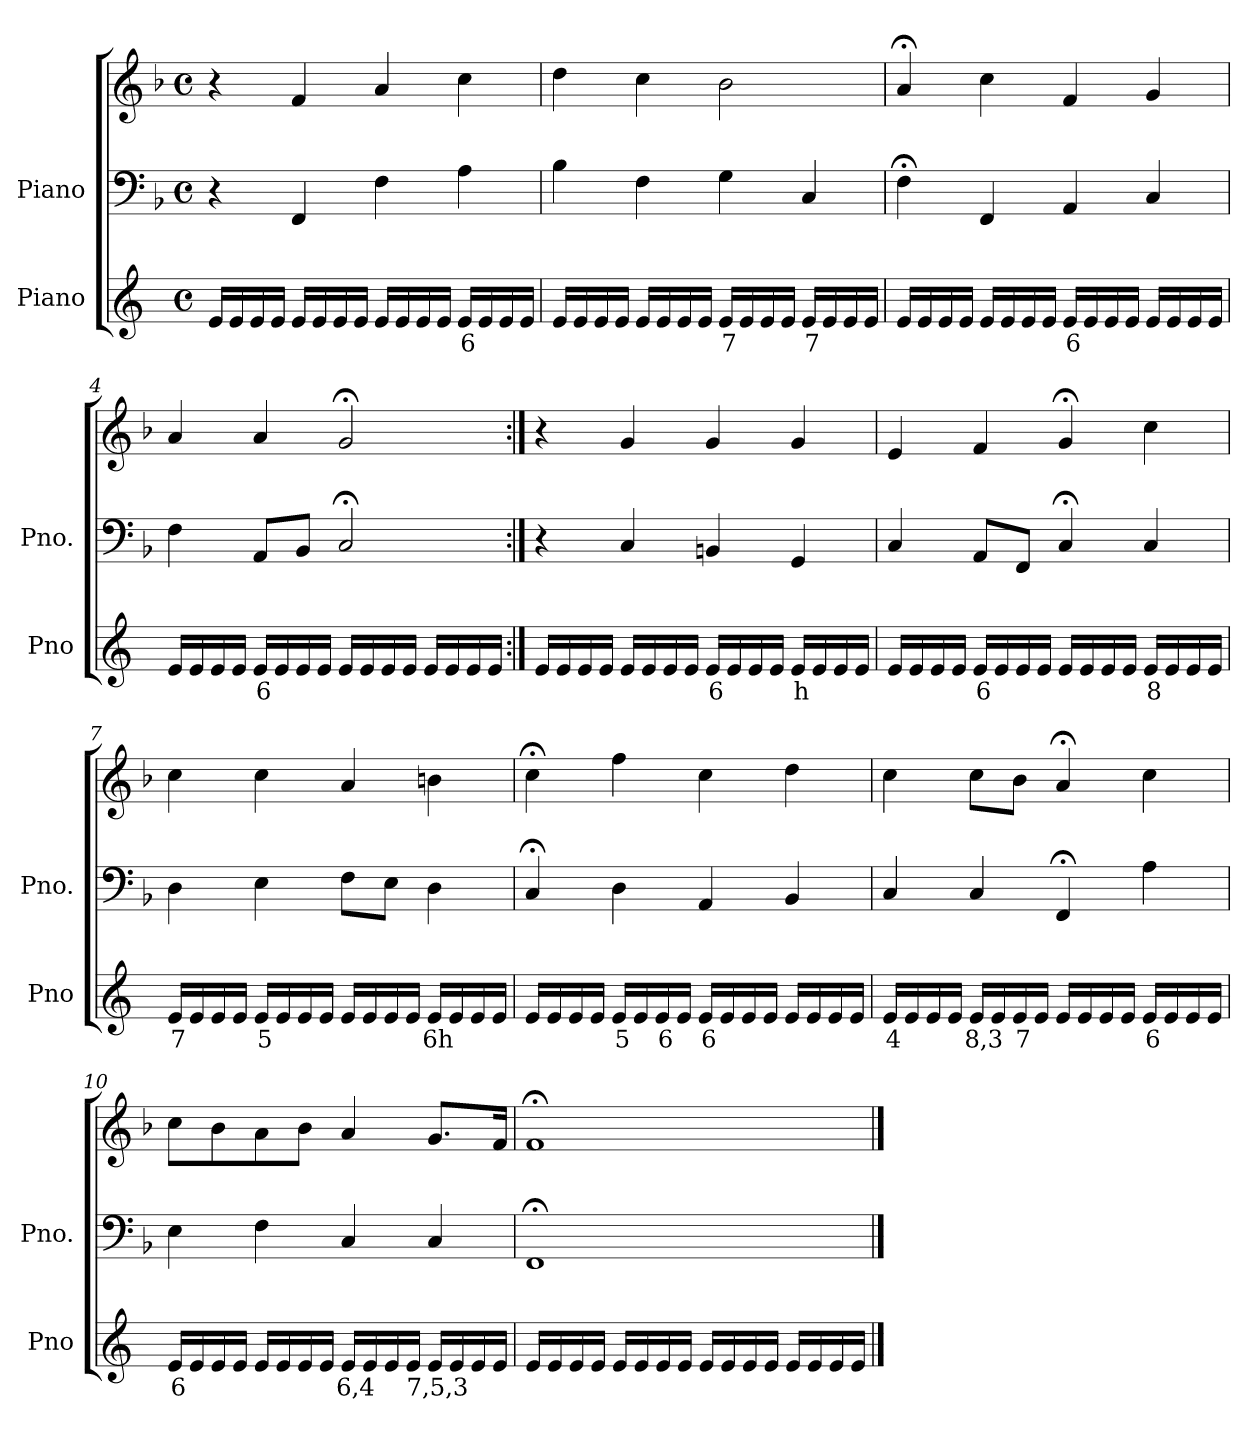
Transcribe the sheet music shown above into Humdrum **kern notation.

**kern	**text	**kern	**kern
*part2	*part2	*part1	*part1
*staff3	*staff3	*staff2	*staff1
*I"Piano	*	*I"Piano	*
*I'Pno	*	*I'Pno.	*
*clefG2	*	*clefF4	*clefG2
*k[]	*	*k[b-]	*k[b-]
*M4/4	*	*M4/4	*M4/4
*met(c)	*	*met(c)	*met(c)
=1	=1	=1	=1
16e/LL	.	4r	4r
16e/	.	.	.
16e/	.	.	.
16e/JJ	.	.	.
16e/LL	.	4FF/	4f/
16e/	.	.	.
16e/	.	.	.
16e/JJ	.	.	.
16e/LL	.	4F\	4a/
16e/	.	.	.
16e/	.	.	.
16e/JJ	.	.	.
!	!LO:LY:b	!	!
16e/LL	6	4A\	4cc\
16e/	.	.	.
16e/	.	.	.
16e/JJ	.	.	.
=2	=2	=2	=2
16e/LL	.	4B-\	4dd\
16e/	.	.	.
16e/	.	.	.
16e/JJ	.	.	.
16e/LL	.	4F\	4cc\
16e/	.	.	.
16e/	.	.	.
16e/JJ	.	.	.
!	!LO:LY:b	!	!
16e/LL	7	4G\	2b-\
16e/	.	.	.
16e/	.	.	.
16e/JJ	.	.	.
!	!LO:LY:b	!	!
16e/LL	7	4C/	.
16e/	.	.	.
16e/	.	.	.
16e/JJ	.	.	.
=3	=3	=3	=3
16e/LL	.	4F;<\	4a;</
16e/	.	.	.
16e/	.	.	.
16e/JJ	.	.	.
16e/LL	.	4FF/	4cc\
16e/	.	.	.
16e/	.	.	.
16e/JJ	.	.	.
!	!LO:LY:b	!	!
16e/LL	6	4AA/	4f/
16e/	.	.	.
16e/	.	.	.
16e/JJ	.	.	.
16e/LL	.	4C/	4g/
16e/	.	.	.
16e/	.	.	.
16e/JJ	.	.	.
=4	=4	=4	=4
16e/LL	.	4F\	4a/
16e/	.	.	.
16e/	.	.	.
16e/JJ	.	.	.
!	!LO:LY:b	!	!
16e/LL	6	8AA/L	4a/
16e/	.	.	.
16e/	.	8BB-/J	.
16e/JJ	.	.	.
16e/LL	.	2C;</	2g;</
16e/	.	.	.
16e/	.	.	.
16e/JJ	.	.	.
16e/LL	.	.	.
16e/	.	.	.
16e/	.	.	.
16e/JJ	.	.	.
=5:|!	=5:|!	=5:|!	=5:|!
16e/LL	.	4r	4r
16e/	.	.	.
16e/	.	.	.
16e/JJ	.	.	.
16e/LL	.	4C/	4g/
16e/	.	.	.
16e/	.	.	.
16e/JJ	.	.	.
!	!LO:LY:b	!	!
16e/LL	6	4BBn/	4g/
16e/	.	.	.
16e/	.	.	.
16e/JJ	.	.	.
!	!LO:LY:b	!	!
16e/LL	h	4GG/	4g/
16e/	.	.	.
16e/	.	.	.
16e/JJ	.	.	.
=6	=6	=6	=6
16e/LL	.	4C/	4e/
16e/	.	.	.
16e/	.	.	.
16e/JJ	.	.	.
!	!LO:LY:b	!	!
16e/LL	6	8AA/L	4f/
16e/	.	.	.
16e/	.	8FF/J	.
16e/JJ	.	.	.
16e/LL	.	4C;</	4g;</
16e/	.	.	.
16e/	.	.	.
16e/JJ	.	.	.
!	!LO:LY:b	!	!
16e/LL	8	4C/	4cc\
16e/	.	.	.
16e/	.	.	.
16e/JJ	.	.	.
=7	=7	=7	=7
!	!LO:LY:b	!	!
16e/LL	7	4D\	4cc\
16e/	.	.	.
16e/	.	.	.
16e/JJ	.	.	.
!	!LO:LY:b	!	!
16e/LL	5	4E\	4cc\
16e/	.	.	.
16e/	.	.	.
16e/JJ	.	.	.
16e/LL	.	8F\L	4a/
16e/	.	.	.
16e/	.	8E\J	.
16e/JJ	.	.	.
!	!LO:LY:b	!	!
16e/LL	6h	4D\	4bn\
16e/	.	.	.
16e/	.	.	.
16e/JJ	.	.	.
=8	=8	=8	=8
16e/LL	.	4C;</	4cc;<\
16e/	.	.	.
16e/	.	.	.
16e/JJ	.	.	.
!	!LO:LY:b	!	!
16e/LL	5	4D\	4ff\
16e/	.	.	.
!	!LO:LY:b	!	!
16e/	6	.	.
16e/JJ	.	.	.
!	!LO:LY:b	!	!
16e/LL	6	4AA/	4cc\
16e/	.	.	.
16e/	.	.	.
16e/JJ	.	.	.
16e/LL	.	4BB-/	4dd\
16e/	.	.	.
16e/	.	.	.
16e/JJ	.	.	.
=9	=9	=9	=9
!	!LO:LY:b	!	!
16e/LL	4	4C/	4cc\
16e/	.	.	.
16e/	.	.	.
16e/JJ	.	.	.
!	!LO:LY:b	!	!
16e/LL	8,3	4C/	8cc\L
16e/	.	.	.
!	!LO:LY:b	!	!
16e/	7	.	8b-\J
16e/JJ	.	.	.
16e/LL	.	4FF;</	4a;</
16e/	.	.	.
16e/	.	.	.
16e/JJ	.	.	.
!	!LO:LY:b	!	!
16e/LL	6	4A\	4cc\
16e/	.	.	.
16e/	.	.	.
16e/JJ	.	.	.
=10	=10	=10	=10
!	!LO:LY:b	!	!
16e/LL	6	4E\	8cc\L
16e/	.	.	.
16e/	.	.	8b-\
16e/JJ	.	.	.
16e/LL	.	4F\	8a\
16e/	.	.	.
16e/	.	.	8b-\J
16e/JJ	.	.	.
!	!LO:LY:b	!	!
16e/LL	6,4	4C/	4a/
16e/	.	.	.
16e/	.	.	.
16e/JJ	.	.	.
!	!LO:LY:b	!	!
16e/LL	7,5,3	4C/	8.g/L
16e/	.	.	.
16e/	.	.	.
16e/JJ	.	.	16f/Jk
=11	=11	=11	=11
16e/LL	.	1FF;<	1f;<
16e/	.	.	.
16e/	.	.	.
16e/JJ	.	.	.
16e/LL	.	.	.
16e/	.	.	.
16e/	.	.	.
16e/JJ	.	.	.
16e/LL	.	.	.
16e/	.	.	.
16e/	.	.	.
16e/JJ	.	.	.
16e/LL	.	.	.
16e/	.	.	.
16e/	.	.	.
16e/JJ	.	.	.
==	==	==	==
*-	*-	*-	*-
